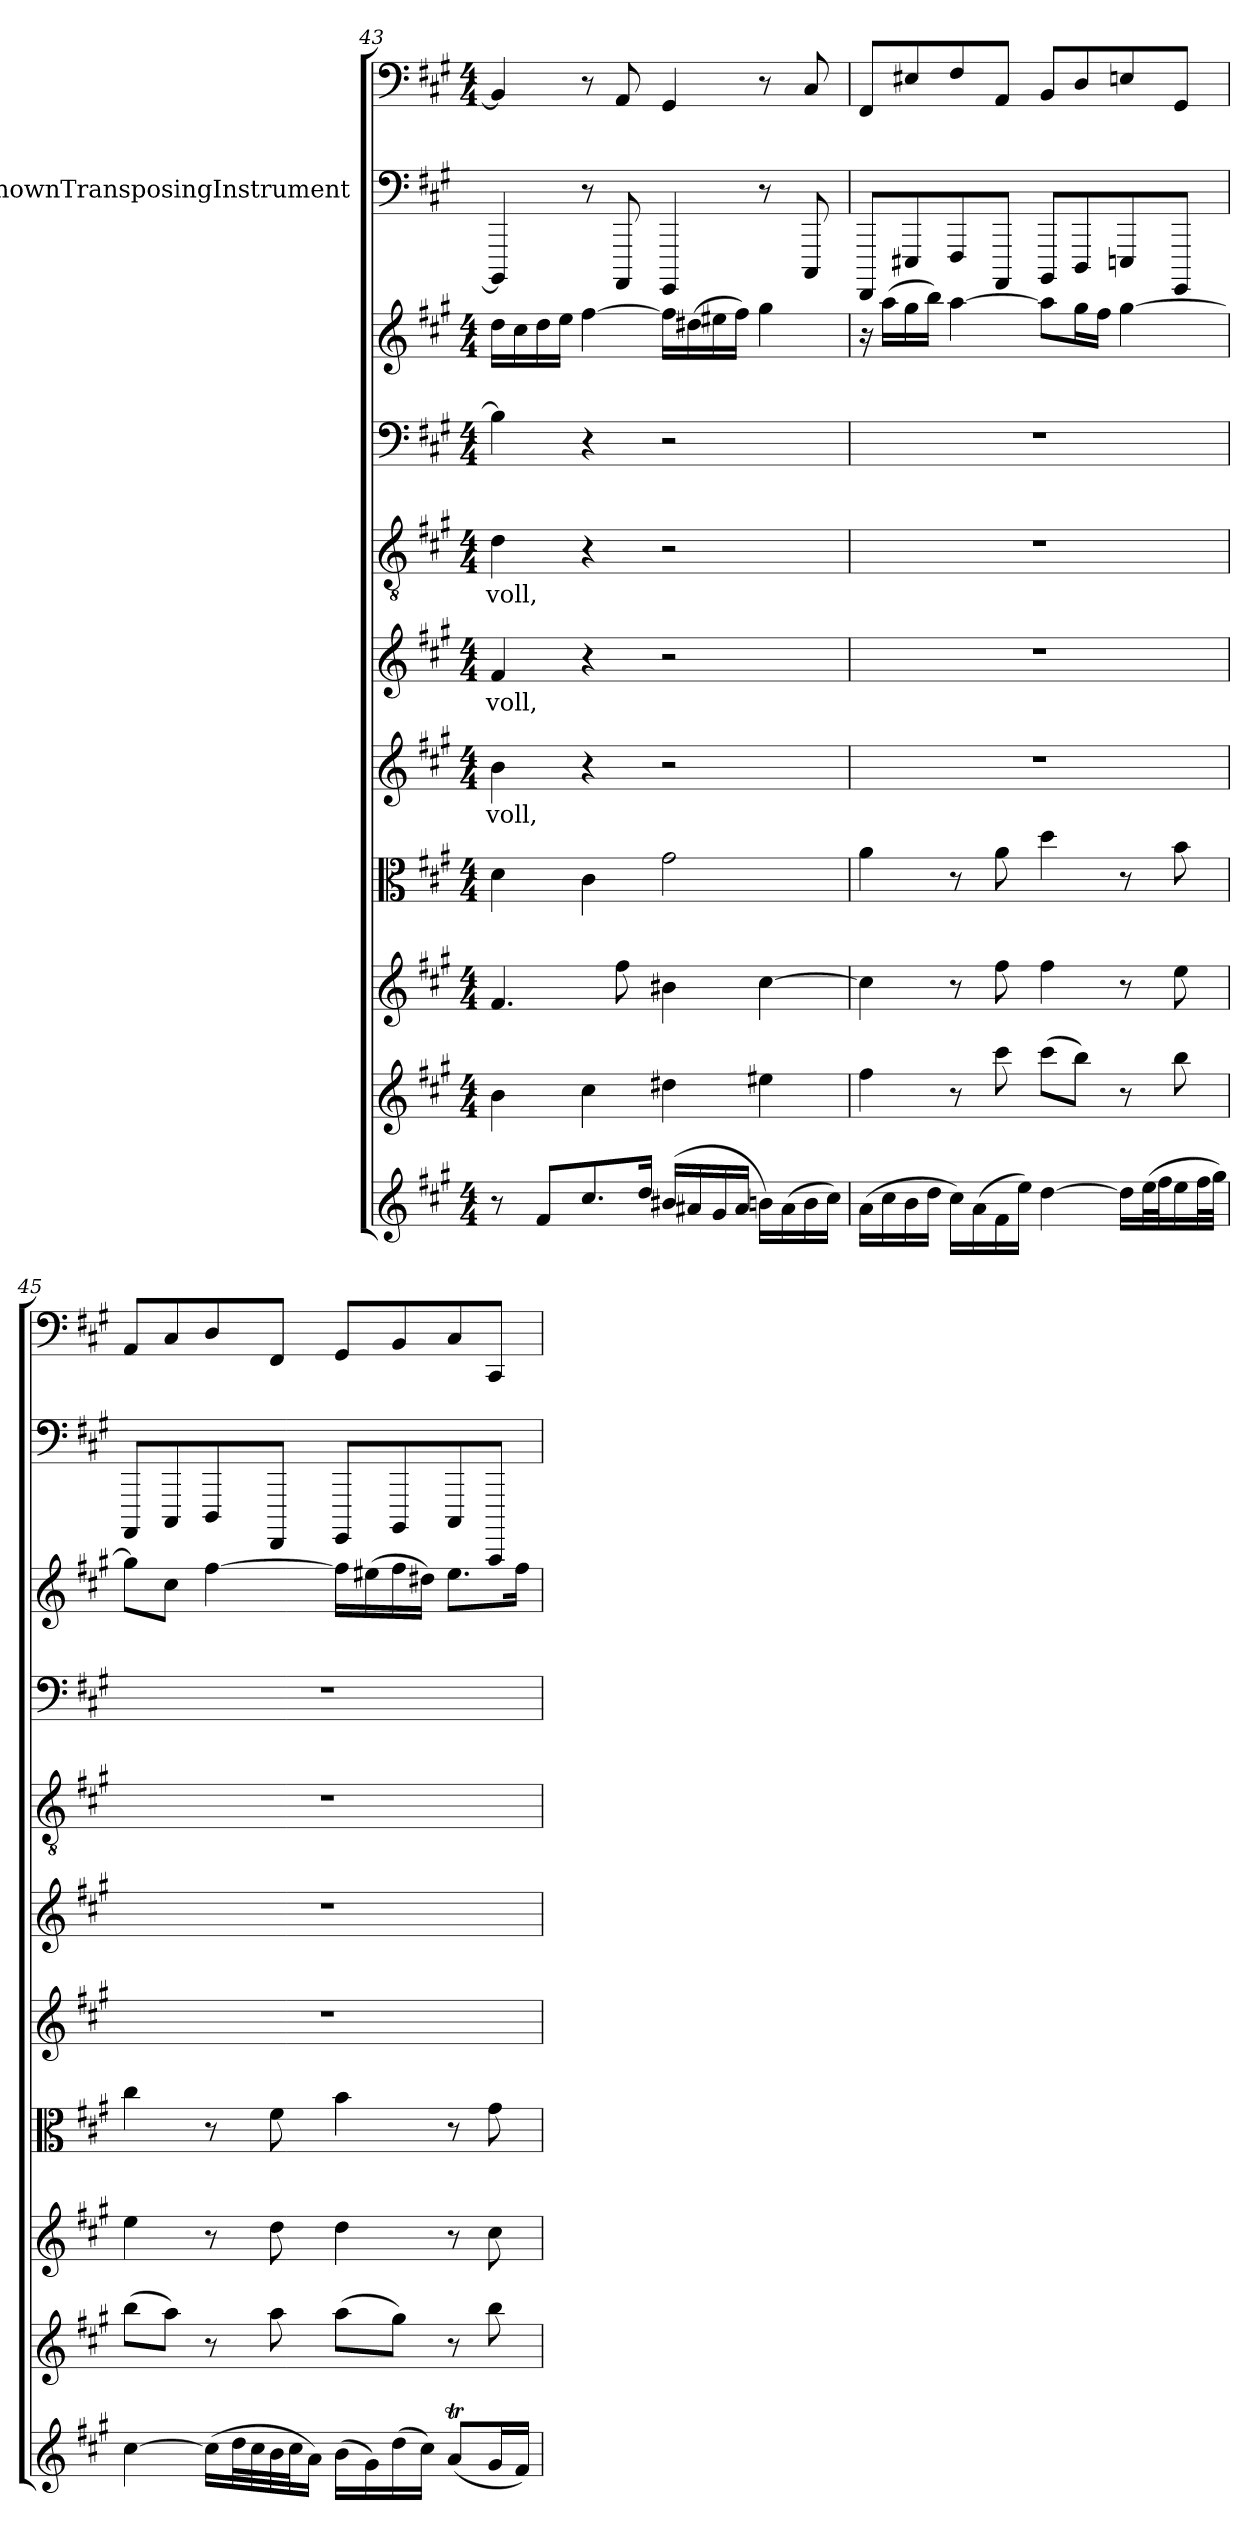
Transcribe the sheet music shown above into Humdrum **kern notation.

**kern	**kern	**kern	**kern	**kern	**text	**kern	**text	**kern	**text	**kern	**kern	**kern	**kern
*part11	*part10	*part9	*part8	*part7	*part7	*part6	*part6	*part5	*part5	*part4	*part3	*part2	*part1
*staff11	*staff10	*staff9	*staff8	*staff7	*staff7	*staff6	*staff6	*staff5	*staff5	*staff4	*staff3	*staff2	*staff1
*	*	*	*	*	*	*	*	*	*	*	*	*I"UnknownTransposingInstrument	*
*clefG2	*clefG2	*clefG2	*clefC3	*clefG2	*	*clefG2	*	*clefGv2	*	*clefF4	*clefG2	*clefF4	*clefF4
*	*	*	*	*	*	*	*	*	*	*	*	*ITrd-7c-12	*
*k[f#c#g#]	*k[f#c#g#]	*k[f#c#g#]	*k[f#c#g#]	*k[f#c#g#]	*	*k[f#c#g#]	*	*k[f#c#g#]	*	*k[f#c#g#]	*k[f#c#g#]	*k[f#c#g#]	*k[f#c#g#]
*A:	*A:	*A:	*A:	*A:	*	*A:	*	*A:	*	*A:	*A:	*	*A:
*M4/4	*M4/4	*M4/4	*M4/4	*M4/4	*	*M4/4	*	*M4/4	*	*M4/4	*M4/4	*	*M4/4
=43	=43	=43	=43	=43	=43	=43	=43	=43	=43	=43	=43	=43	=43
8r	4b\	4.f#/	4d\	4b\	-voll,	4f#/	-voll,	4d\	-voll,	4B\]	16dd\LL	4BBB/]	4BB/]
.	.	.	.	.	.	.	.	.	.	.	16cc#\	.	.
8f#/L	.	.	.	.	.	.	.	.	.	.	16dd\	.	.
.	.	.	.	.	.	.	.	.	.	.	16ee\JJ	.	.
8.cc#/	4cc#\	.	4c#\	4r	.	4r	.	4r	.	4r	[4ff#\	8r	8r
.	.	8ff#\	.	.	.	.	.	.	.	.	.	8AAA/	8AA/
16dd/Jk	.	.	.	.	.	.	.	.	.	.	.	.	.
(16b#X/LL	4dd#X\	4b#X\	2g#\	2r	.	2r	.	2r	.	2r	16ff#\LL]	4GGG#/	4GG#/
16a#X/	.	.	.	.	.	.	.	.	.	.	(16dd#X\	.	.
16g#/	.	.	.	.	.	.	.	.	.	.	16ee#X\	.	.
16a#/JJ	.	.	.	.	.	.	.	.	.	.	16ff#\JJ)	.	.
16bn\LL)	4ee#X\	[4cc#\	.	.	.	.	.	.	.	.	4gg#\	8r	8r
(16a#\	.	.	.	.	.	.	.	.	.	.	.	.	.
16b\	.	.	.	.	.	.	.	.	.	.	.	8CC#/	8C#/
16cc#\JJ)	.	.	.	.	.	.	.	.	.	.	.	.	.
=44	=44	=44	=44	=44	=44	=44	=44	=44	=44	=44	=44	=44	=44
(16a\LL	4ff#\	4cc#\]	4a\	1r	.	1r	.	1r	.	1r	16r	8FFF#/L	8FF#/L
16cc#\	.	.	.	.	.	.	.	.	.	.	(16aa\LL	.	.
16b\	.	.	.	.	.	.	.	.	.	.	16gg#\	8EE#X/	8E#X/
16dd\JJ	.	.	.	.	.	.	.	.	.	.	16bb\JJ)	.	.
16cc#\LL)	8r	8r	8r	.	.	.	.	.	.	.	[4aa\	8FF#/	8F#/
(16a\	.	.	.	.	.	.	.	.	.	.	.	.	.
16f#\	8ccc#\	8ff#\	8a\	.	.	.	.	.	.	.	.	8AAA/J	8AA/J
16ee\JJ)	.	.	.	.	.	.	.	.	.	.	.	.	.
[4dd\	(8ccc#\L	4ff#\	4dd\	.	.	.	.	.	.	.	8aa\L]	8BBB/L	8BB/L
.	8bb\J)	.	.	.	.	.	.	.	.	.	16gg#\L	8DD/	8D/
.	.	.	.	.	.	.	.	.	.	.	16ff#\JJ	.	.
16dd\LL]	8r	8r	8r	.	.	.	.	.	.	.	[4gg#\	8EEn/	8En/
(32ee\L	.	.	.	.	.	.	.	.	.	.	.	.	.
32ff#\J	.	.	.	.	.	.	.	.	.	.	.	.	.
16ee\	8bb\	8ee\	8b\	.	.	.	.	.	.	.	.	8GGG#/J	8GG#/J
32ff#\L	.	.	.	.	.	.	.	.	.	.	.	.	.
32gg#\JJJ)	.	.	.	.	.	.	.	.	.	.	.	.	.
=45	=45	=45	=45	=45	=45	=45	=45	=45	=45	=45	=45	=45	=45
[4cc#\	(8bb\L	4ee\	4cc#\	1r	.	1r	.	1r	.	1r	8gg#\L]	8AAA/L	8AA/L
.	8aa\J)	.	.	.	.	.	.	.	.	.	8cc#\J	8CC#/	8C#/
(16cc#\LL]	8r	8r	8r	.	.	.	.	.	.	.	[4ff#\	8DD/	8D/
32dd\L	.	.	.	.	.	.	.	.	.	.	.	.	.
32cc#\	.	.	.	.	.	.	.	.	.	.	.	.	.
32b\	8aa\	8dd\	8f#\	.	.	.	.	.	.	.	.	8FFF#/J	8FF#/J
32cc#\J	.	.	.	.	.	.	.	.	.	.	.	.	.
16a\JJ)	.	.	.	.	.	.	.	.	.	.	.	.	.
(16b\LL	(8aa\L	4dd\	4b\	.	.	.	.	.	.	.	16ff#\LL]	8GGG#/L	8GG#/L
16g#\)	.	.	.	.	.	.	.	.	.	.	(16ee#X\	.	.
(16dd\	8gg#\J)	.	.	.	.	.	.	.	.	.	16ff#\	8BBB/	8BB/
16cc#\JJ)	.	.	.	.	.	.	.	.	.	.	16dd#X\JJ)	.	.
(8aT/L	8r	8r	8r	.	.	.	.	.	.	.	8.ee#\L	8CC#/	8C#/
16g#/L	8bb\	8cc#\	8g#\	.	.	.	.	.	.	.	.	8CCC#/J	8CC#/J
16f#/JJ)	.	.	.	.	.	.	.	.	.	.	16ff#\Jk	.	.
=	=	=	=	=	=	=	=	=	=	=	=	=	=
*-	*-	*-	*-	*-	*-	*-	*-	*-	*-	*-	*-	*-	*-
